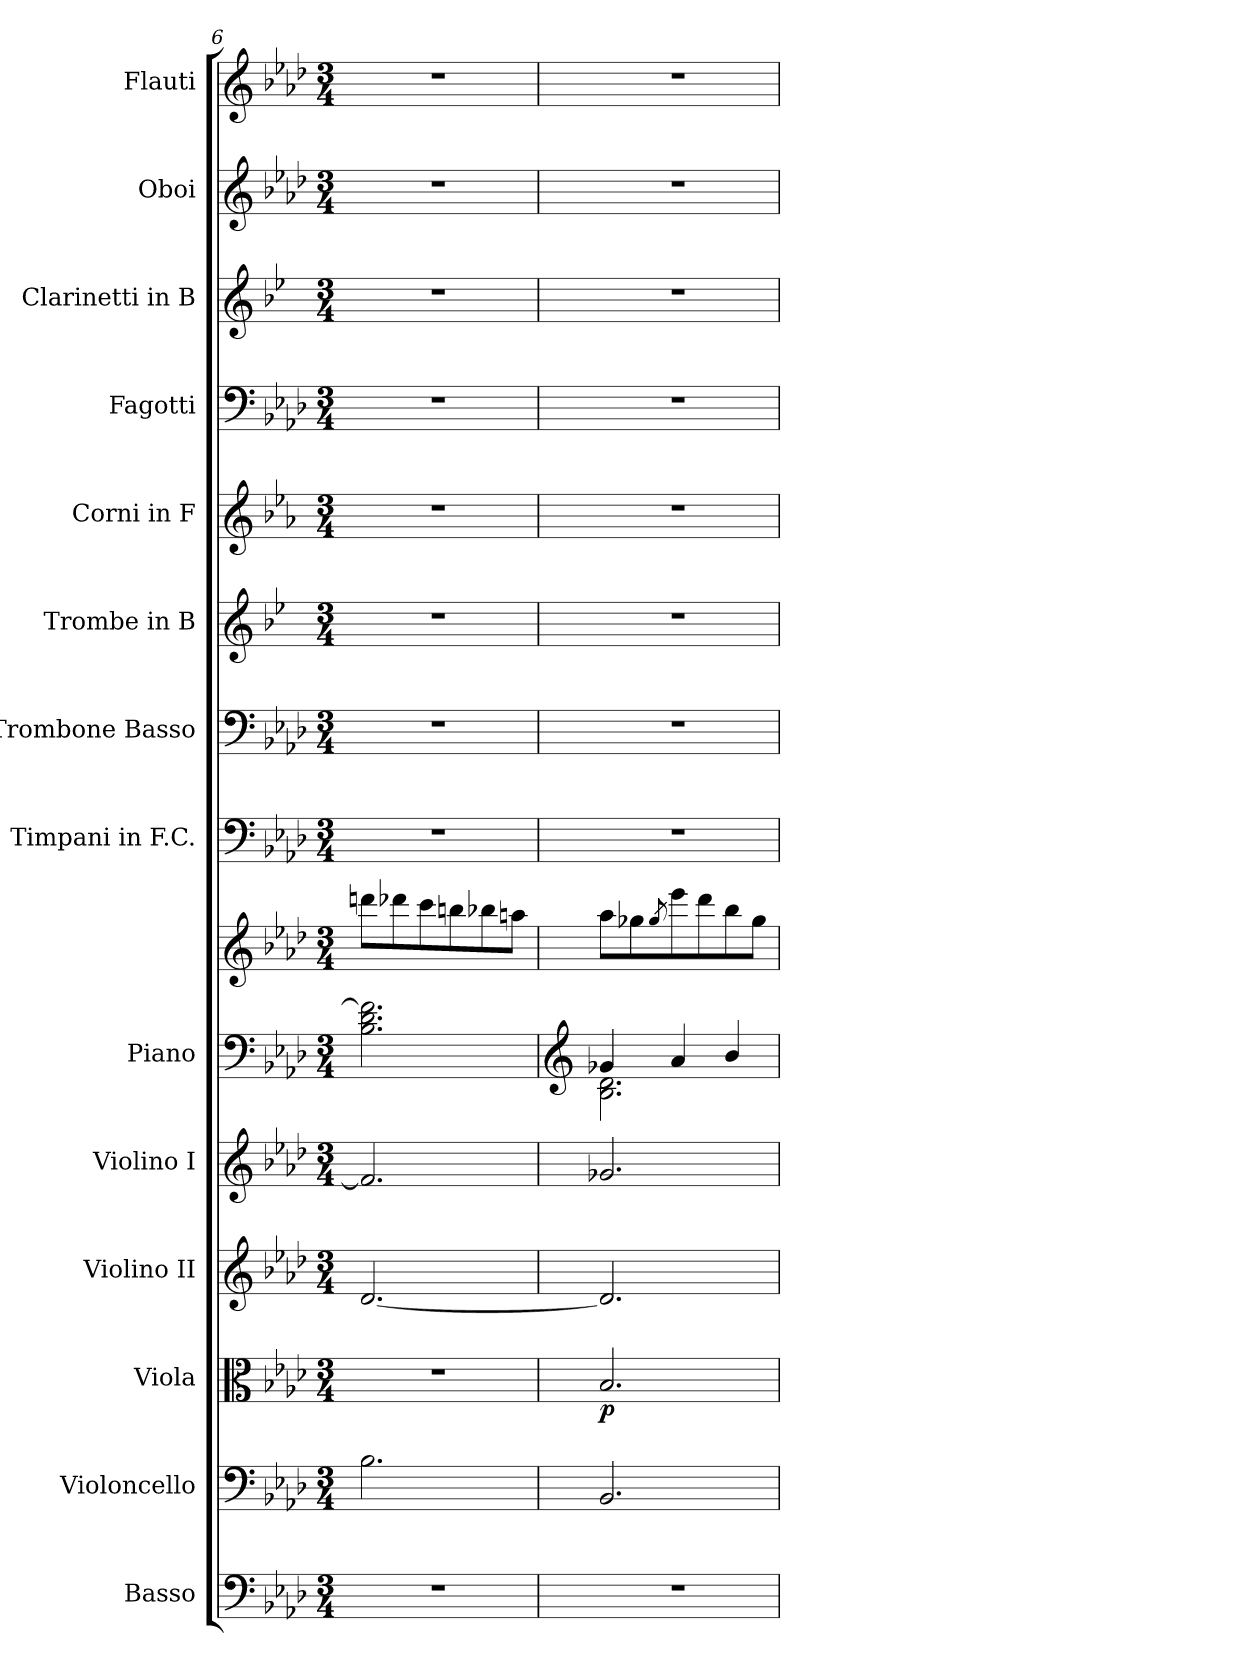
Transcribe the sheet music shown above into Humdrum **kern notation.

**kern	**kern	**kern	**dynam	**kern	**kern	**kern	**kern	**kern	**kern	**kern	**kern	**kern	**kern	**kern	**kern
*part14	*part13	*part12	*part12	*part11	*part10	*part9	*part9	*part8	*part7	*part6	*part5	*part4	*part3	*part2	*part1
*staff15	*staff14	*staff13	*staff13	*staff12	*staff11	*staff10	*staff9	*staff8	*staff7	*staff6	*staff5	*staff4	*staff3	*staff2	*staff1
*I"Basso	*I"Violoncello	*I"Viola	*	*I"Violino II	*I"Violino I	*I"Piano	*	*I"Timpani in F.C.	*I"Trombone Basso	*I"Trombe in B	*I"Corni in F	*I"Fagotti	*I"Clarinetti in B	*I"Oboi	*I"Flauti
*	*	*	*	*	*	*I'Pno.	*	*I'Timp.	*	*	*	*	*	*I'Ob.	*I'Fl.
*clefF4	*clefF4	*clefC3	*	*clefG2	*clefG2	*clefF4	*clefG2	*clefF4	*clefF4	*clefG2	*clefG2	*clefF4	*clefG2	*clefG2	*clefG2
*ITrd7c12	*	*	*	*	*	*	*	*	*	*ITrd1c2	*ITrd4c7	*	*ITrd1c2	*	*
*k[b-e-a-d-]	*k[b-e-a-d-]	*k[b-e-a-d-]	*	*k[b-e-a-d-]	*k[b-e-a-d-]	*k[b-e-a-d-]	*k[b-e-a-d-]	*k[b-e-a-d-]	*k[b-e-a-d-]	*k[b-e-a-d-]	*k[b-e-a-d-]	*k[b-e-a-d-]	*k[b-e-a-d-]	*k[b-e-a-d-]	*k[b-e-a-d-]
*M3/4	*M3/4	*M3/4	*	*M3/4	*M3/4	*M3/4	*M3/4	*M3/4	*M3/4	*M3/4	*M3/4	*M3/4	*M3/4	*M3/4	*M3/4
=6	=6	=6	=6	=6	=6	=6	=6	=6	=6	=6	=6	=6	=6	=6	=6
2.r	2.B-\	2.r	.	[2.d-/	2.f/]	2.B-\ 2.d-\ 2.f\]	8dddn\L	2.r	2.r	2.r	2.r	2.r	2.r	2.r	2.r
.	.	.	.	.	.	.	8ddd-X\	.	.	.	.	.	.	.	.
.	.	.	.	.	.	.	8ccc\	.	.	.	.	.	.	.	.
.	.	.	.	.	.	.	8bbn\	.	.	.	.	.	.	.	.
.	.	.	.	.	.	.	8bb-X\	.	.	.	.	.	.	.	.
.	.	.	.	.	.	.	8aan\J	.	.	.	.	.	.	.	.
!!LO:PB:g=z
=7	=7	=7	=7	=7	=7	=7	=7	=7	=7	=7	=7	=7	=7	=7	=7
*	*	*	*	*	*	*clefG2	*	*	*	*	*	*	*	*	*
*	*	*	*	*	*	*^	*	*	*	*	*	*	*	*	*
!	!	!	!LO:DY:b	!	!	!	!	!	!	!	!	!	!	!	!	!
2.r	2.BB-/	2.B-/	p	2.d-/]	2.g-X/	4g-X/	2.B-\ 2.d-\	8aa-\L	2.r	2.r	2.r	2.r	2.r	2.r	2.r	2.r
.	.	.	.	.	.	.	.	8gg-X\	.	.	.	.	.	.	.	.
.	.	.	.	.	.	.	.	8qgg-/	.	.	.	.	.	.	.	.
.	.	.	.	.	.	4a-/	.	8eee-\	.	.	.	.	.	.	.	.
.	.	.	.	.	.	.	.	8ddd-\	.	.	.	.	.	.	.	.
.	.	.	.	.	.	4b-/	.	8bb-\	.	.	.	.	.	.	.	.
.	.	.	.	.	.	.	.	8gg-\J	.	.	.	.	.	.	.	.
*	*	*	*	*	*	*v	*v	*	*	*	*	*	*	*	*	*
=	=	=	=	=	=	=	=	=	=	=	=	=	=	=	=
*-	*-	*-	*-	*-	*-	*-	*-	*-	*-	*-	*-	*-	*-	*-	*-
